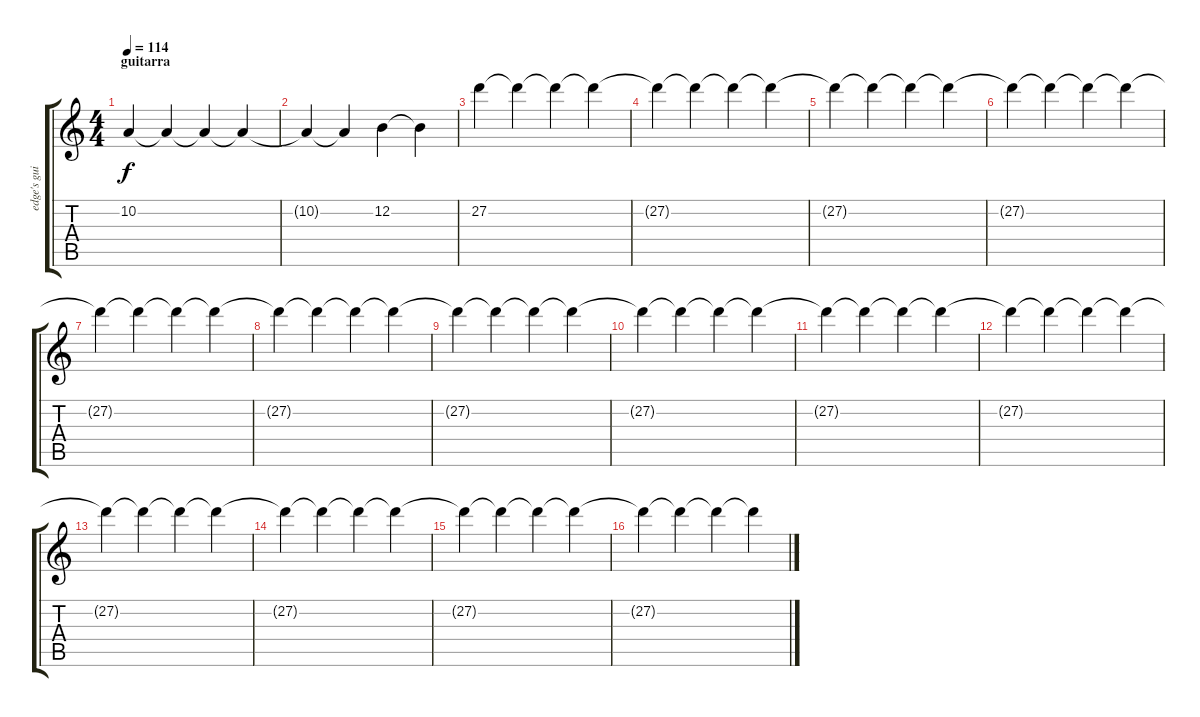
\track ("edge's guitar synth II" "edge's gui") {instrument recorder}
\staff {score tabs}
\tuning (E4 B3 G3 D3 A2 E2) {hide}
\ts (4 4)
\section ("" "guitarra")
\tempo 114
\clef g2
\ks c
10.2.4{dy f} 10.2{t}.4 10.2{t}.4 10.2{t}.4 |
10.2{t}.4 10.2{t}.4 12.2.4 12.2{t}.4 |
27.2.4 27.2{t}.4 27.2{t}.4 27.2{t}.4 |
27.2{t}.4 27.2{t}.4 27.2{t}.4 27.2{t}.4 |
27.2{t}.4 27.2{t}.4 27.2{t}.4 27.2{t}.4 |
27.2{t}.4 27.2{t}.4 27.2{t}.4 27.2{t}.4 |
27.2{t}.4 27.2{t}.4 27.2{t}.4 27.2{t}.4 |
27.2{t}.4 27.2{t}.4 27.2{t}.4 27.2{t}.4 |
27.2{t}.4 27.2{t}.4 27.2{t}.4 27.2{t}.4 |
27.2{t}.4 27.2{t}.4 27.2{t}.4 27.2{t}.4 |
27.2{t}.4 27.2{t}.4 27.2{t}.4 27.2{t}.4 |
27.2{t}.4 27.2{t}.4 27.2{t}.4 27.2{t}.4 |
27.2{t}.4 27.2{t}.4 27.2{t}.4 27.2{t}.4 |
27.2{t}.4 27.2{t}.4 27.2{t}.4 27.2{t}.4 |
27.2{t}.4 27.2{t}.4 27.2{t}.4 27.2{t}.4 |
27.2{t}.4 27.2{t}.4 27.2{t}.4 27.2{t}.4
